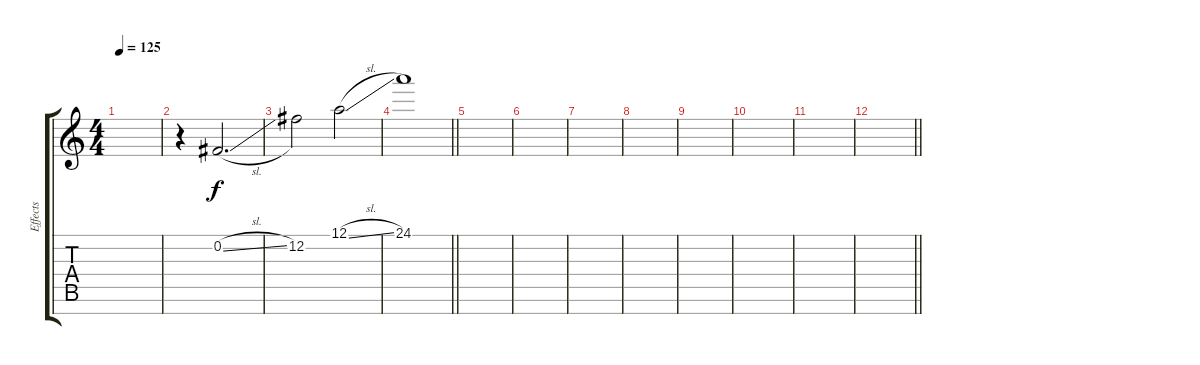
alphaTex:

\track ("Effects" "Effects") {instrument fx2soundtrack}
\staff {score tabs}
\tuning (A4 Gb4 G3 D3 A2 E2 B1) {hide}
\ts (4 4)
\tempo 125
\clef g2
\ks c
|
r.4 0.2{sl}.2{d} |
12.2.2 12.1{sl}.2 |
\barLineRight lightlight
24.1.1{volume 6} |
|
|
|
|
|
|
|
\barLineRight lightlight
